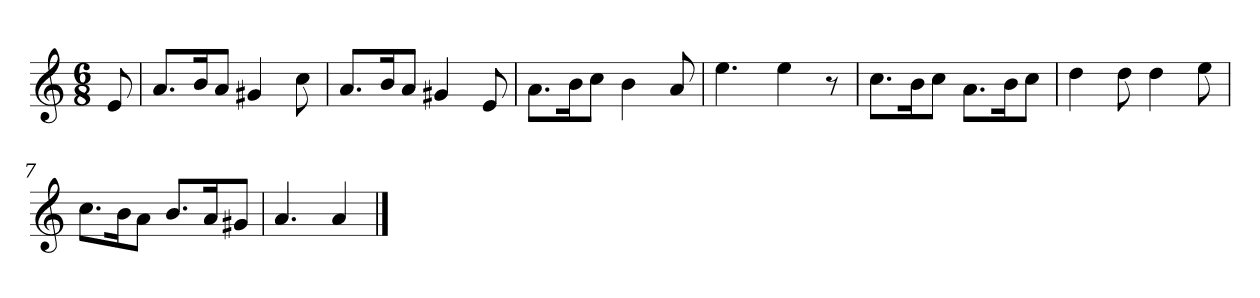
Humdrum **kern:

**kern
*part1
*staff1
*k[]
*M6/8
*MM120
=
8e
=1
8.aL
16bK
8aJ
4g#X
8cc
=2
8.aL
16bK
8aJ
4g#X
8e
=3
8.aL
16bK
8ccJ
4b
8a
=4
4.ee
4ee
8r
=5
8.ccL
16bK
8ccJ
8.aL
16bK
8ccJ
=6
4dd
8dd
4dd
8ee
=7
8.ccL
16bK
8aJ
8.bL
16aK
8g#XJ
=8
4.a
4a
==
*-
